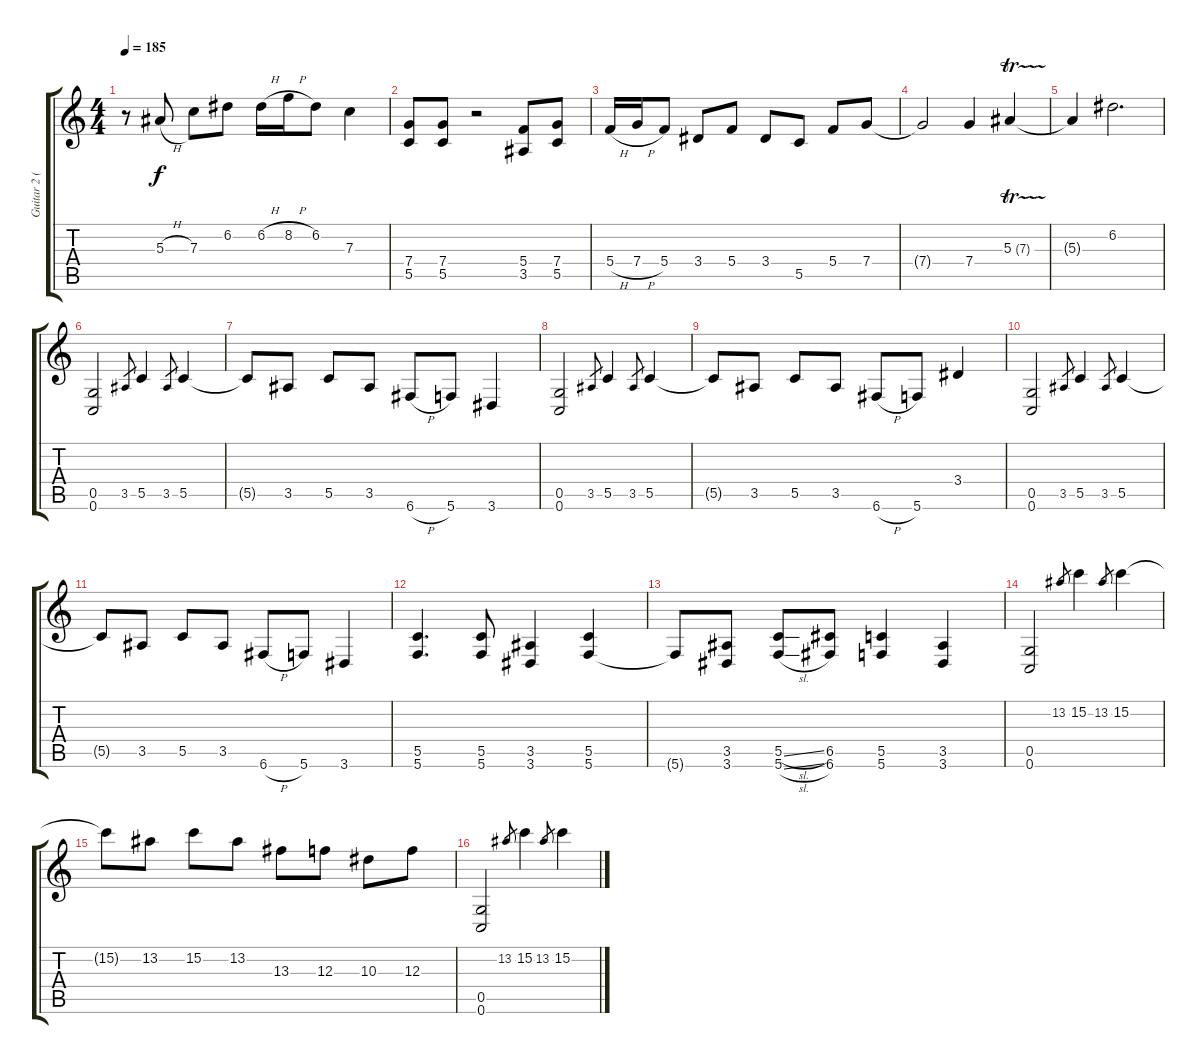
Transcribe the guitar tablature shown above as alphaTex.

\track ("Guitar 2 (and solos)" "Guitar 2 (") {instrument overdrivenguitar}
\staff {score tabs}
\tuning (D4 A3 F3 C3 G2 C2) {hide}
\ts (4 4)
\tempo 185
\clef g2
\ks c
r.8{dy f} 5.3{h}.8 7.3.8 6.2.8 6.2{h}.16 8.2{h}.16 6.2.8 7.3.4 |
(7.4 5.5).8 (7.4 5.5).8 r.2 (5.4 3.5).8 (7.4 5.5).8 |
5.4{h}.16 7.4{h}.16 5.4.8 3.4.8 5.4.8 3.4.8 5.5.8 5.4.8 7.4.8 |
7.4{t}.2 7.4.4 5.3{tr (7 16)}.4 |
5.3{t}.4 6.2.2{d} |
(0.5 0.6).2 3.5.8{gr} 5.5.4 3.5.8{gr} 5.5.4 |
5.5{t}.8 3.5.8 5.5.8 3.5.8 6.6{h}.8 5.6.8 3.6.4 |
(0.5 0.6).2 3.5.8{gr} 5.5.4 3.5.8{gr} 5.5.4 |
5.5{t}.8 3.5.8 5.5.8 3.5.8 6.6{h}.8 5.6.8 3.4.4 |
(0.5 0.6).2 3.5.8{gr} 5.5.4 3.5.8{gr} 5.5.4 |
5.5{t}.8 3.5.8 5.5.8 3.5.8 6.6{h}.8 5.6.8 3.6.4 |
(5.5 5.6).4{d} (5.5 5.6).8 (3.5 3.6).4 (5.5 5.6).4 |
5.6{t}.8 (3.5 3.6).8 (5.5{sl} 5.6{sl}).8 (6.5 6.6).8 (5.5 5.6).4 (3.5 3.6).4 |
(0.5 0.6).2 13.2.8{gr} 15.2.4 13.2.8{gr} 15.2.4 |
15.2{t}.8 13.2.8 15.2.8 13.2.8 13.3.8 12.3.8 10.3.8 12.3.8 |
(0.5 0.6).2 13.2.8{gr} 15.2.4 13.2.8{gr} 15.2.4
